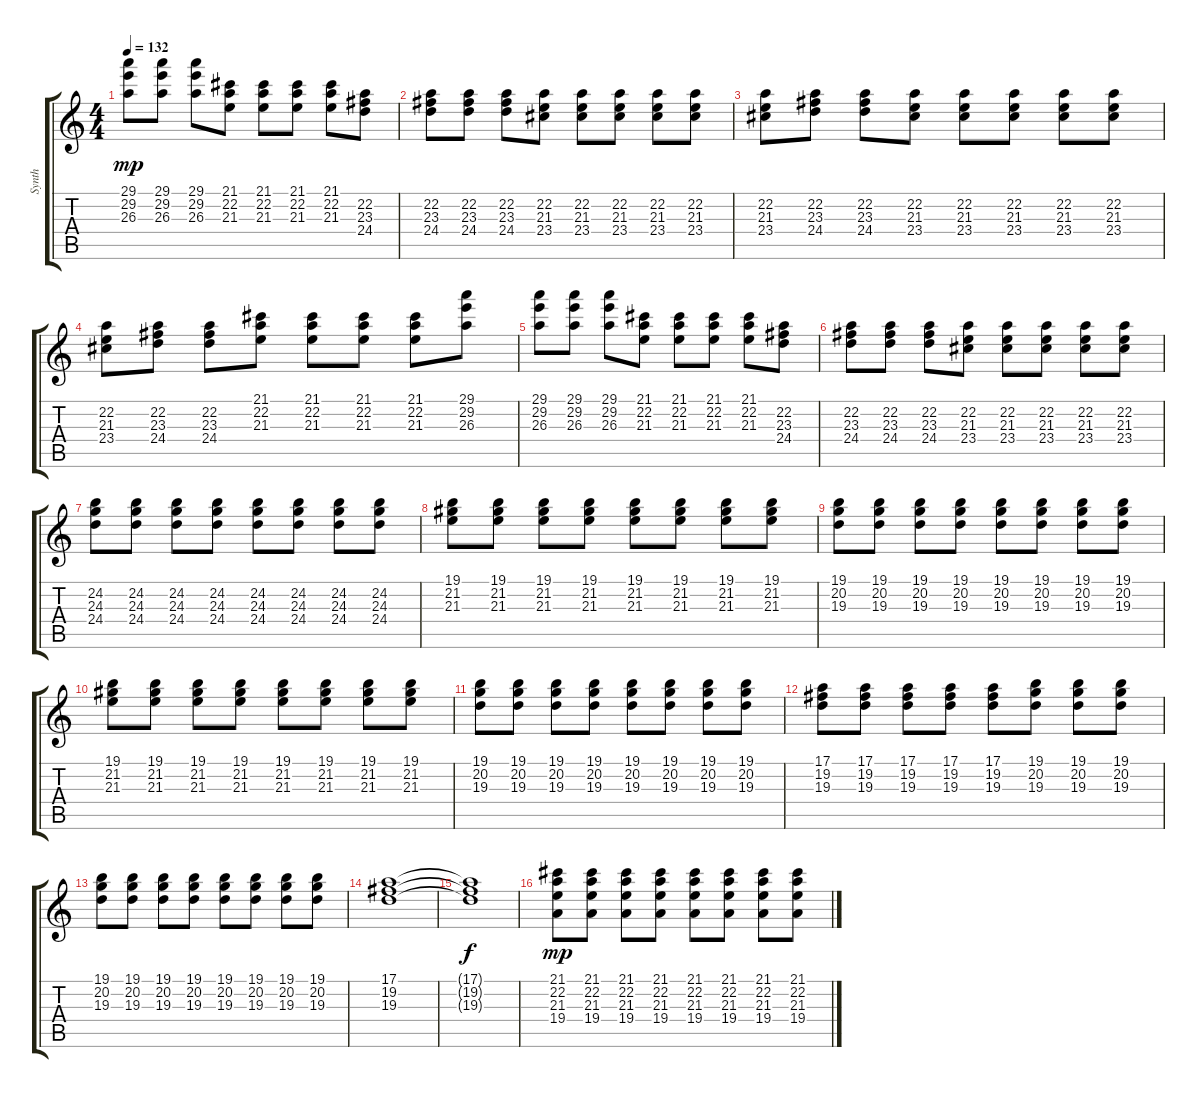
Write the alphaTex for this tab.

\track ("Synth" "Synth") {instrument rockorgan}
\staff {score tabs}
\tuning (E4 B3 G3 D3 A2 E2) {hide}
\ts (4 4)
\tempo 132
\clef g2
\ks c
(29.1 29.2 26.3).8{dy mp} (29.1 29.2 26.3).8 (29.1 29.2 26.3).8 (21.1 22.2 21.3).8 (21.1 22.2 21.3).8 (21.1 22.2 21.3).8 (21.1 22.2 21.3).8 (22.2 23.3 24.4).8 |
(22.2 23.3 24.4).8 (22.2 23.3 24.4).8 (22.2 23.3 24.4).8 (22.2 21.3 23.4).8 (22.2 21.3 23.4).8 (22.2 21.3 23.4).8 (22.2 21.3 23.4).8 (22.2 21.3 23.4).8 |
(22.2 21.3 23.4).8 (22.2 23.3 24.4).8 (22.2 23.3 24.4).8 (22.2 21.3 23.4).8 (22.2 21.3 23.4).8 (22.2 21.3 23.4).8 (22.2 21.3 23.4).8 (22.2 21.3 23.4).8 |
(22.2 21.3 23.4).8 (22.2 23.3 24.4).8 (22.2 23.3 24.4).8 (21.1 22.2 21.3).8 (21.1 22.2 21.3).8 (21.1 22.2 21.3).8 (21.1 22.2 21.3).8 (29.1 29.2 26.3).8 |
(29.1 29.2 26.3).8 (29.1 29.2 26.3).8 (29.1 29.2 26.3).8 (21.1 22.2 21.3).8 (21.1 22.2 21.3).8 (21.1 22.2 21.3).8 (21.1 22.2 21.3).8 (22.2 23.3 24.4).8 |
(22.2 23.3 24.4).8 (22.2 23.3 24.4).8 (22.2 23.3 24.4).8 (22.2 21.3 23.4).8 (22.2 21.3 23.4).8 (22.2 21.3 23.4).8 (22.2 21.3 23.4).8 (22.2 21.3 23.4).8 |
(24.2 24.3 24.4).8 (24.2 24.3 24.4).8 (24.2 24.3 24.4).8 (24.2 24.3 24.4).8 (24.2 24.3 24.4).8 (24.2 24.3 24.4).8 (24.2 24.3 24.4).8 (24.2 24.3 24.4).8 |
(19.1 21.2 21.3).8 (19.1 21.2 21.3).8 (19.1 21.2 21.3).8 (19.1 21.2 21.3).8 (19.1 21.2 21.3).8 (19.1 21.2 21.3).8 (19.1 21.2 21.3).8 (19.1 21.2 21.3).8 |
(19.1 20.2 19.3).8 (19.1 20.2 19.3).8 (19.1 20.2 19.3).8 (19.1 20.2 19.3).8 (19.1 20.2 19.3).8 (19.1 20.2 19.3).8 (19.1 20.2 19.3).8 (19.1 20.2 19.3).8 |
(19.1 21.2 21.3).8 (19.1 21.2 21.3).8 (19.1 21.2 21.3).8 (19.1 21.2 21.3).8 (19.1 21.2 21.3).8 (19.1 21.2 21.3).8 (19.1 21.2 21.3).8 (19.1 21.2 21.3).8 |
(19.1 20.2 19.3).8 (19.1 20.2 19.3).8 (19.1 20.2 19.3).8 (19.1 20.2 19.3).8 (19.1 20.2 19.3).8 (19.1 20.2 19.3).8 (19.1 20.2 19.3).8 (19.1 20.2 19.3).8 |
(17.1 19.2 19.3).8 (17.1 19.2 19.3).8 (17.1 19.2 19.3).8 (17.1 19.2 19.3).8 (17.1 19.2 19.3).8 (19.1 20.2 19.3).8 (19.1 20.2 19.3).8 (19.1 20.2 19.3).8 |
(19.1 20.2 19.3).8 (19.1 20.2 19.3).8 (19.1 20.2 19.3).8 (19.1 20.2 19.3).8 (19.1 20.2 19.3).8 (19.1 20.2 19.3).8 (19.1 20.2 19.3).8 (19.1 20.2 19.3).8 |
(17.1 19.2 19.3).1 |
(17.1{t} 19.2{t} 19.3{t}).1{dy f} |
(21.1 22.2 21.3 19.4).8{dy mp} (21.1 22.2 21.3 19.4).8 (21.1 22.2 21.3 19.4).8 (21.1 22.2 21.3 19.4).8 (21.1 22.2 21.3 19.4).8 (21.1 22.2 21.3 19.4).8 (21.1 22.2 21.3 19.4).8 (21.1 22.2 21.3 19.4).8
